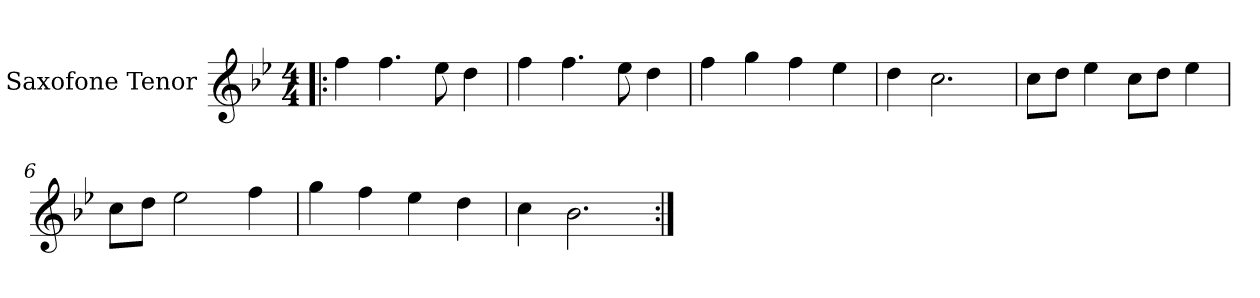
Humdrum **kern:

**kern
*part1
*staff1
*I"Saxofone Tenor
*I'Sax. Tn.
*clefG2
*ITrd8c14
*k[b-e-]
*M4/4
=1!|:
4f\
4.f\
8e-\
4d\
=2
4f\
4.f\
8e-\
4d\
=3
4f\
4g\
4f\
4e-\
=4
4d\
2.c\
=5
8c\L
8d\J
4e-\
8c\L
8d\J
4e-\
=6
8c\L
8d\J
2e-\
4f\
!!LO:LB:g=z
=7
4g\
4f\
4e-\
4d\
=8
4c\
2.B-\
=:|!
*-
